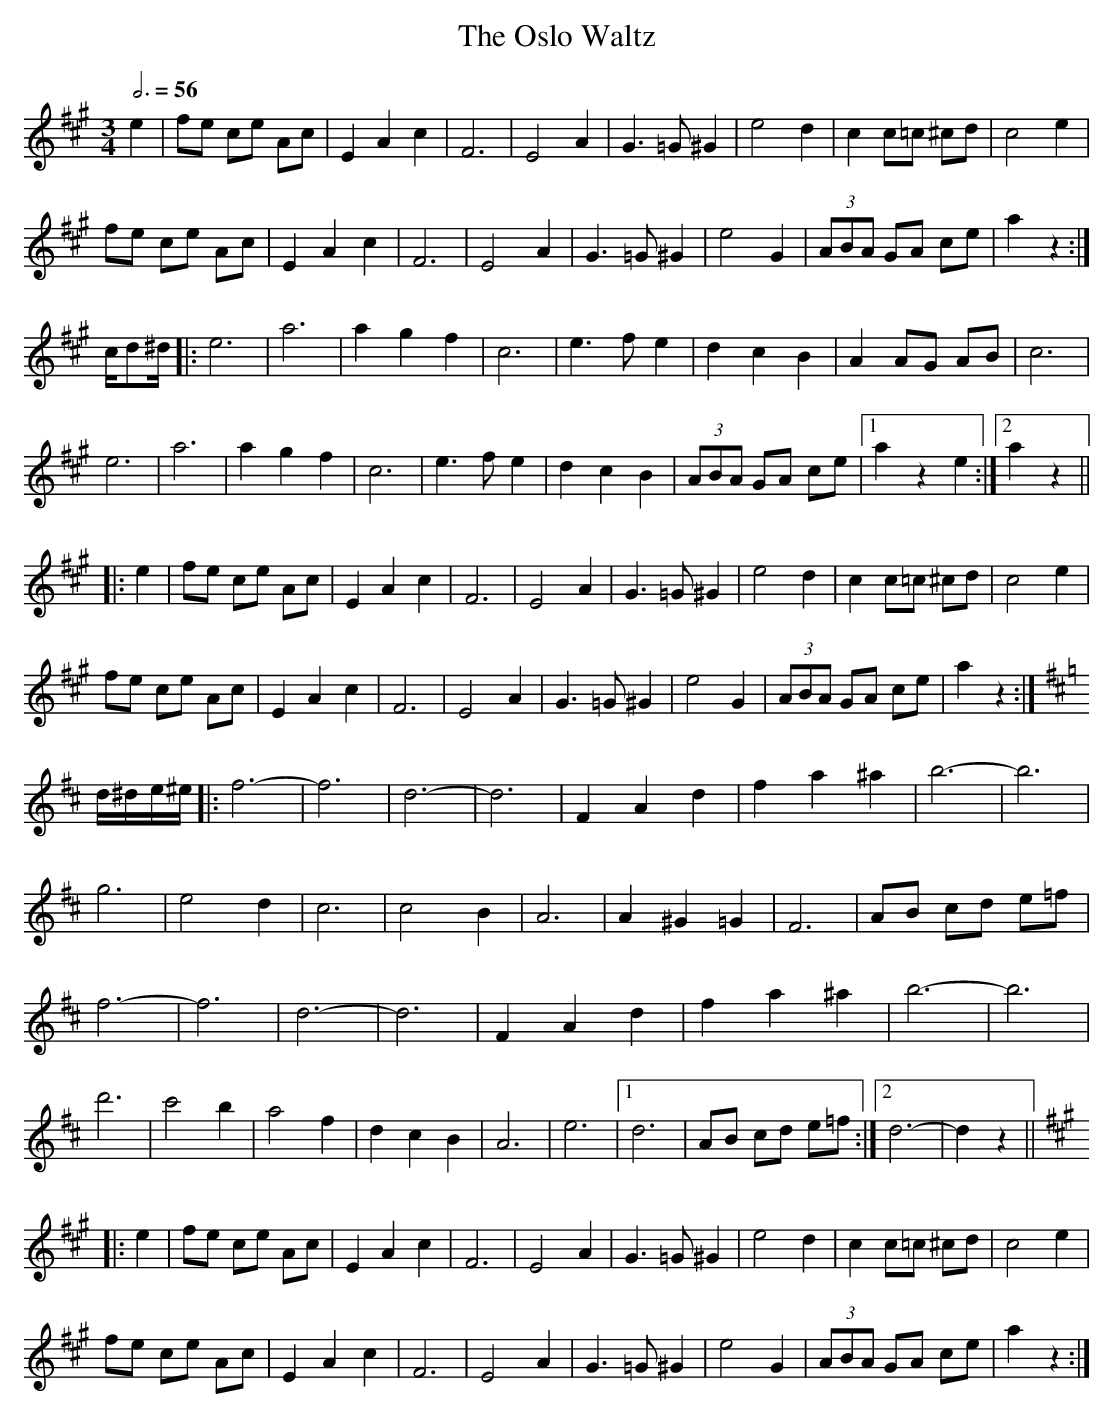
X:1
T:The Oslo Waltz
M:3/4
L:1/8
Q:3/4=56
K:A
  e2|fe ce Ac|E2 A2 c2|F6|E4 A2|G3 =G ^G2|e4 d2| c2   c=c ^cd|c4    e2|
     fe ce Ac|E2 A2 c2|F6|E4 A2|G3 =G ^G2|e4 G2|(3ABA GA   ce|a2 z2  :|
c/d^d/|:e6|a6|a2 g2 f2|c6|e3 f e2|d2 c2 B2|  A2  AG AB|c6          |
        e6|a6|a2 g2 f2|c6|e3 f e2|d2 c2 B2|(3ABA GA ce|[1 a2 z2 e2:|\
                                                       [2 a2 z2   ||
|:e2|fe ce Ac|E2 A2 c2|F6|E4 A2|G3 =G ^G2|e4 d2| c2   c=c ^cd|c4    e2|
     fe ce Ac|E2 A2 c2|F6|E4 A2|G3 =G ^G2|e4 G2|(3ABA GA   ce|a2 z2  :|
K:D
d/^d/e/^e/|:f6-|f6    |d6-  |d6      |F2 A2 d2|f2  a2 ^a2|   b6-|b6        |
            g6 |e4  d2|c6   |c4    B2|A6      |A2 ^G2 =G2|   F6 |AB cd e=f |
            f6-|f6    |d6-  |d6      |F2 A2 d2|f2  a2 ^a2|   b6-|b6        |
            d'6|c'4 b2|a4 f2|d2 c2 B2|A6      |e6        |[1 d6 |AB cd e=f:|\
                                                          [2 d6-|d2 z2    ||
K:A
|:e2|fe ce Ac|E2 A2 c2|F6|E4 A2|G3 =G ^G2|e4 d2| c2   c=c ^cd|c4    e2|
     fe ce Ac|E2 A2 c2|F6|E4 A2|G3 =G ^G2|e4 G2|(3ABA GA   ce|a2 z2  :|

Tunes like Lord Kelly's Reel are based around chord progressions rather
than melodic ideas, and this kind of composition became increasingly
common in Scottish music during the 19th century.  18th century Scottish
tunes were almost never harmonized using anything but major or minor
triads: at most a dominant seventh on the final cadence of a section. By
the beginning of the 20th century, almost any harmony known to art music
could feature, mainly thanks to the influence of gypsy jazz.  At one point
in the 1950s, someone at the BBC decided to make a stand against this and
enforce the stylistic purity of Scottish dance music by banning broadcast
Scottish dance bands from using diminished chords.  Angus Fitchet responded
with a reel in which the melody itself contains an unavoidable diminished
arpeggio, which can only sensibly be harmonised with a diminished seventh
chord:
